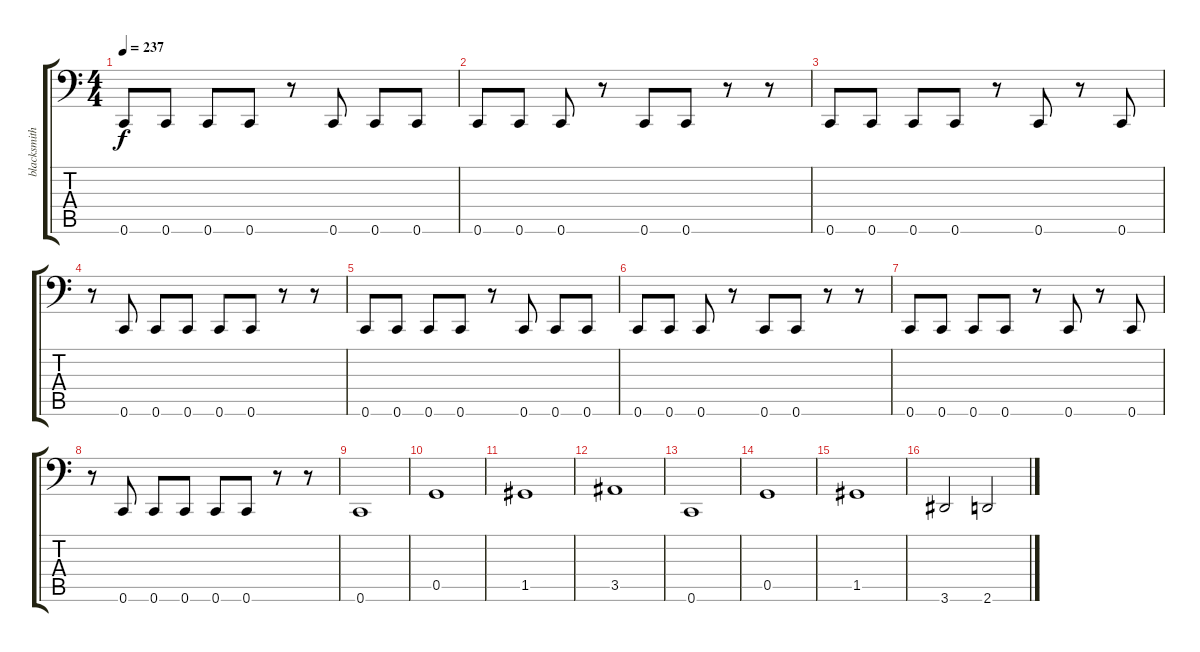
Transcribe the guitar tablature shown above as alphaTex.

\track ("blacksmith" "blacksmith") {instrument electricbassfinger}
\staff {score tabs}
\tuning (D3 A2 F2 C2 G1 C1) {hide}
\ts (4 4)
\tempo 237
\clef f4
\ks c
0.6.8{dy f} 0.6.8 0.6.8 0.6.8 r.8 0.6.8 0.6.8 0.6.8 |
0.6.8 0.6.8 0.6.8 r.8 0.6.8 0.6.8 r.8 r.8 |
0.6.8 0.6.8 0.6.8 0.6.8 r.8 0.6.8 r.8 0.6.8 |
r.8 0.6.8 0.6.8 0.6.8 0.6.8 0.6.8 r.8 r.8 |
0.6.8 0.6.8 0.6.8 0.6.8 r.8 0.6.8 0.6.8 0.6.8 |
0.6.8 0.6.8 0.6.8 r.8 0.6.8 0.6.8 r.8 r.8 |
0.6.8 0.6.8 0.6.8 0.6.8 r.8 0.6.8 r.8 0.6.8 |
r.8 0.6.8 0.6.8 0.6.8 0.6.8 0.6.8 r.8 r.8 |
0.6.1 |
0.5.1 |
1.5.1 |
3.5.1 |
0.6.1 |
0.5.1 |
1.5.1 |
3.6.2 2.6.2
